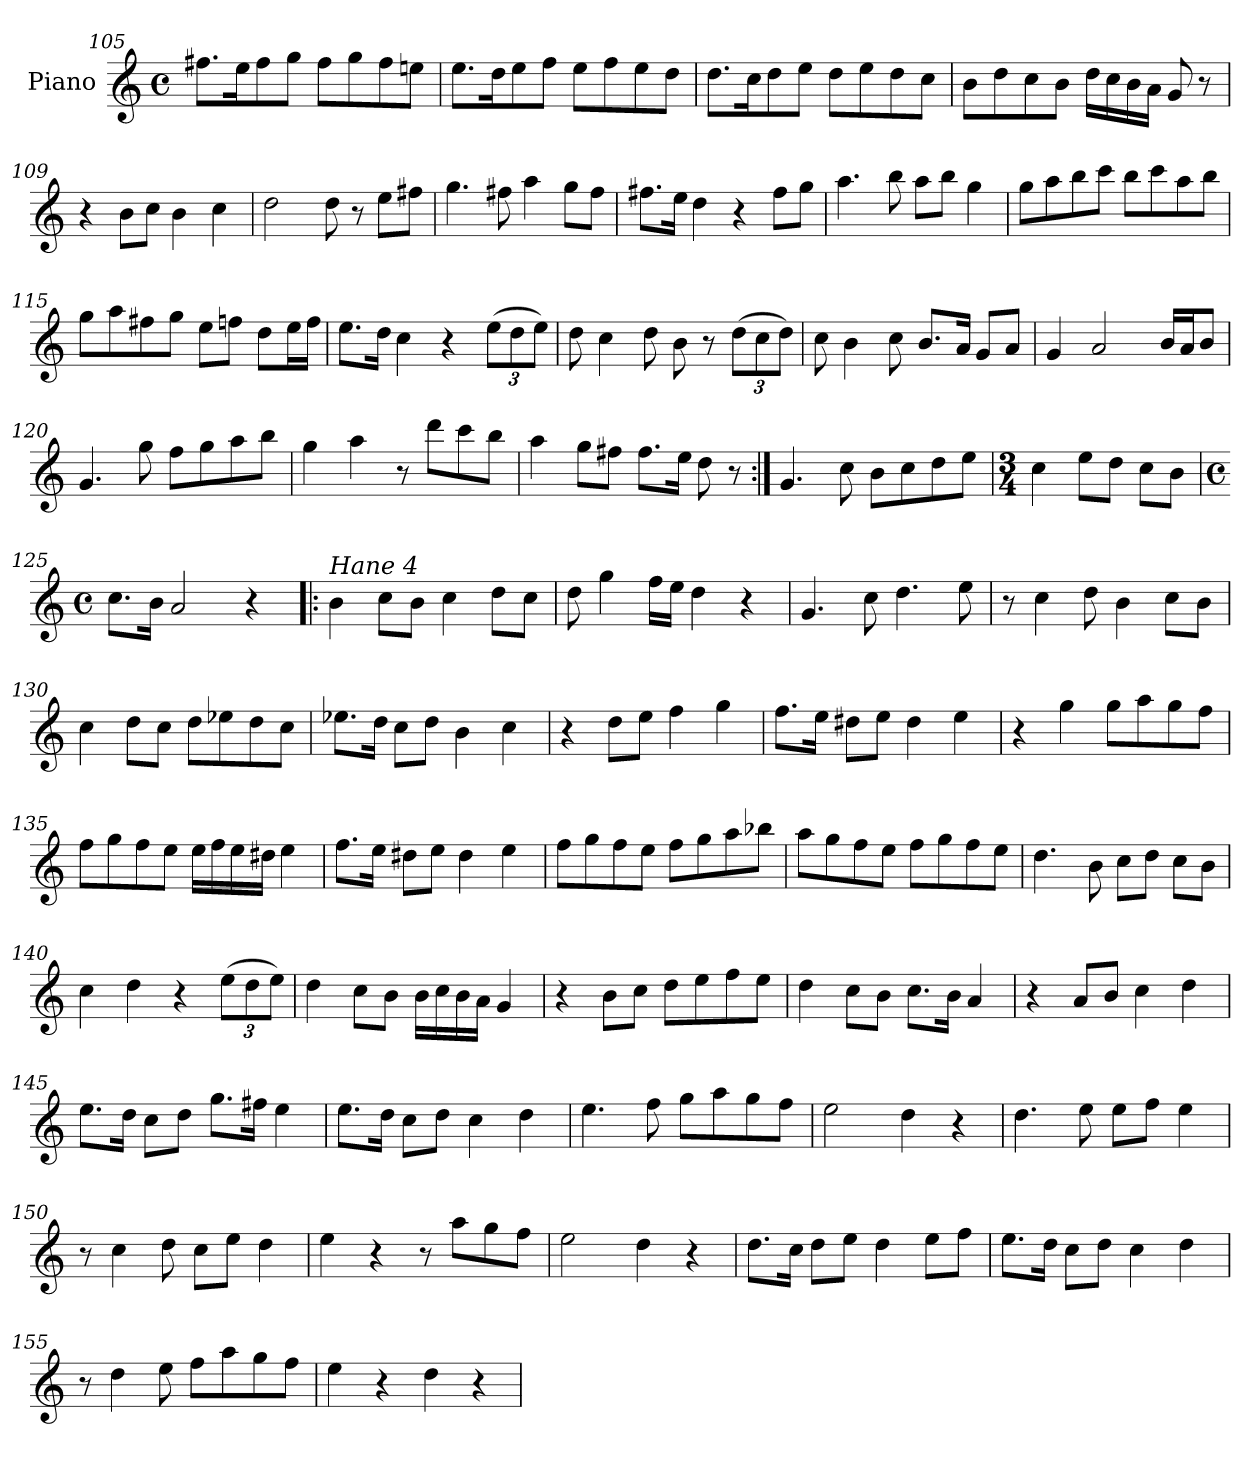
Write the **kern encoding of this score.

**kern
*part1
*staff1
*I"Piano
*I'Pno
*clefG2
*k[]
*M4/4
*met(c)
=105
8.ff#X\L
16ee\K
8ff#\
8gg\J
8ff#\L
8gg\
8ff#\
8een\J
=106
8.ee\L
16dd\K
8ee\
8ff\J
8ee\L
8ff\
8ee\
8dd\J
=107
8.dd\L
16cc\K
8dd\
8ee\J
8dd\L
8ee\
8dd\
8cc\J
!!LO:LB:g=z
=108
8b\L
8dd\
8cc\
8b\J
16dd\LL
16cc\
16b\
16a\JJ
8g/
8r
=109
4r
8b\L
8cc\J
4b\
4cc\
=110
2dd\
8dd\
8r
8ee\L
8ff#X\J
=111
4.gg\
8ff#X\
4aa\
8gg\L
8ff#\J
=112
8.ff#X\L
16ee\Jk
4dd\
4r
8ff#\L
8gg\J
!!LO:LB:g=z
=113
4.aa\
8bb\
8aa\L
8bb\J
4gg\
=114
8gg\L
8aa\
8bb\
8ccc\J
8bb\L
8ccc\
8aa\
8bb\J
=115
8gg\L
8aa\
8ff#X\
8gg\J
8ee\L
8ffn\J
8dd\L
16ee\L
16ff\JJ
=116
8.ee\L
16dd\Jk
4cc\
4r
*Xbrackettup
(>12ee\L
12dd\
12ee\J)
!!LO:LB:g=z
=117
8dd\
4cc\
8dd\
8b\
8r
(>12dd\L
12cc\
12dd\J)
=118
8cc\
4b\
8cc\
8.b/L
16a/Jk
8g/L
8a/J
=119
4g/
2a/
16b/LL
16a/J
8b/J
=120
4.g/
8gg\
8ff\L
8gg\
8aa\
8bb\J
=121
4gg\
4aa\
8r
8ddd\L
8ccc\
8bb\J
!!LO:LB:g=z
=122
4aa\
8gg\L
8ff#X\J
8.ff#\L
16ee\Jk
8dd\
8r
=123:|!
4.g/
8cc\
8b\L
8cc\
8dd\
8ee\J
=124
*M3/4
4cc\
8ee\L
8dd\J
8cc\L
8b\J
=125
*M4/4
*met(c)
8.cc\L
16b\Jk
2a/
4r
=126!|:
!LO:TX:a:i:t=Hane 4
4b\
8cc\L
8b\J
4cc\
8dd\L
8cc\J
!!LO:PB:g=z
=127
8dd\
4gg\
16ff\LL
16ee\JJ
4dd\
4r
=128
4.g/
8cc\
4.dd\
8ee\
=129
8r
4cc\
8dd\
4b\
8cc\L
8b\J
=130
4cc\
8dd\L
8cc\J
8dd\L
8ee-X\
8dd\
8cc\J
=131
8.ee-X\L
16dd\Jk
8cc\L
8dd\J
4b\
4cc\
!!LO:LB:g=z
=132
4r
8dd\L
8ee\J
4ff\
4gg\
=133
8.ff\L
16ee\Jk
8dd#X\L
8ee\J
4dd#\
4ee\
=134
4r
4gg\
8gg\L
8aa\
8gg\
8ff\J
=135
8ff\L
8gg\
8ff\
8ee\J
16ee\LL
16ff\
16ee\
16dd#X\JJ
4ee\
=136
8.ff\L
16ee\Jk
8dd#X\L
8ee\J
4dd#\
4ee\
!!LO:LB:g=z
=137
8ff\L
8gg\
8ff\
8ee\J
8ff\L
8gg\
8aa\
8bb-X\J
=138
8aa\L
8gg\
8ff\
8ee\J
8ff\L
8gg\
8ff\
8ee\J
=139
4.dd\
8b\
8cc\L
8dd\J
8cc\L
8b\J
=140
4cc\
4dd\
4r
(>12ee\L
12dd\
12ee\J)
!!LO:LB:g=z
=141
4dd\
8cc\L
8b\J
16b\LL
16cc\
16b\
16a\JJ
4g/
=142
4r
8b\L
8cc\J
8dd\L
8ee\
8ff\
8ee\J
=143
4dd\
8cc\L
8b\J
8.cc\L
16b\Jk
4a/
=144
4r
8a/L
8b/J
4cc\
4dd\
=145
8.ee\L
16dd\Jk
8cc\L
8dd\J
8.gg\L
16ff#X\Jk
4ee\
!!LO:LB:g=z
=146
8.ee\L
16dd\Jk
8cc\L
8dd\J
4cc\
4dd\
=147
4.ee\
8ff\
8gg\L
8aa\
8gg\
8ff\J
=148
2ee\
4dd\
4r
=149
4.dd\
8ee\
8ee\L
8ff\J
4ee\
=150
8r
4cc\
8dd\
8cc\L
8ee\J
4dd\
!!LO:LB:g=z
=151
4ee\
4r
8r
8aa\L
8gg\
8ff\J
=152
2ee\
4dd\
4r
=153
8.dd\L
16cc\Jk
8dd\L
8ee\J
4dd\
8ee\L
8ff\J
=154
8.ee\L
16dd\Jk
8cc\L
8dd\J
4cc\
4dd\
=155
8r
4dd\
8ee\
8ff\L
8aa\
8gg\
8ff\J
!!LO:LB:g=z
=156
4ee\
4r
4dd\
4r
=
*-
